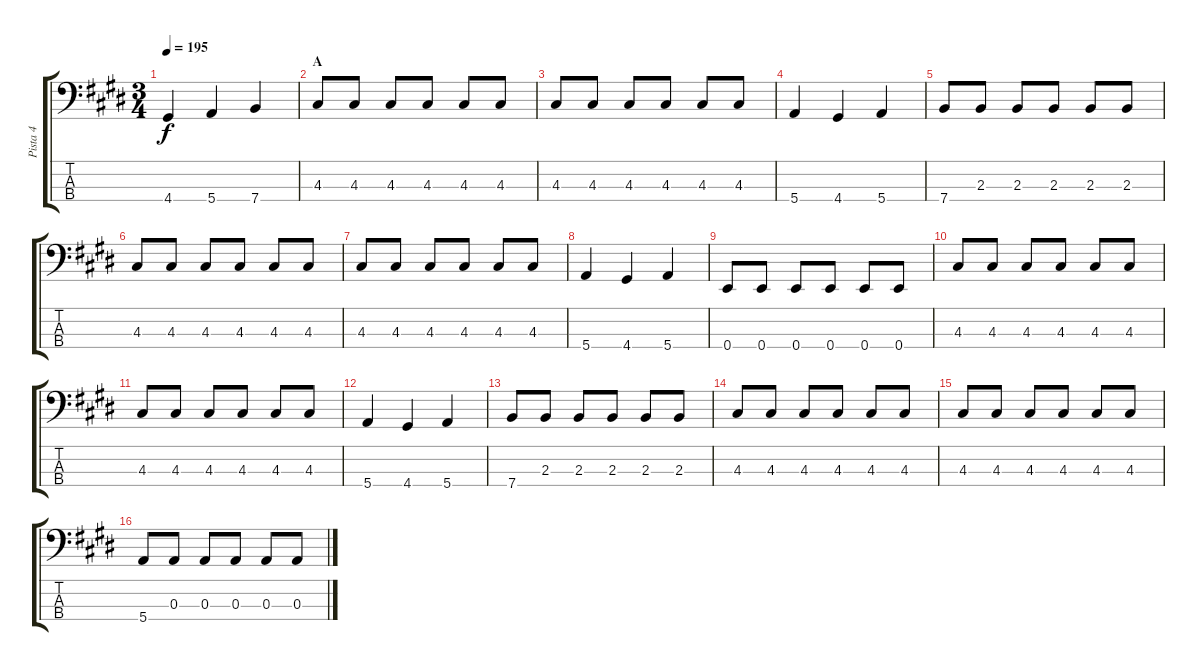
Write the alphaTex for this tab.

\track ("Pista 4" "Pista 4") {instrument electricbassfinger}
\staff {score tabs}
\tuning (G2 D2 A1 E1) {hide}
\ts (3 4)
\tempo 195
\clef f4
\ks e
4.4.4{dy f instrument electricbassfinger} 5.4.4 7.4.4 |
\section ("" "A")
4.3.8 4.3.8 4.3.8 4.3.8 4.3.8 4.3.8 |
4.3.8 4.3.8 4.3.8 4.3.8 4.3.8 4.3.8 |
5.4.4 4.4.4 5.4.4 |
7.4.8 2.3.8 2.3.8 2.3.8 2.3.8 2.3.8 |
4.3.8 4.3.8 4.3.8 4.3.8 4.3.8 4.3.8 |
4.3.8 4.3.8 4.3.8 4.3.8 4.3.8 4.3.8 |
5.4.4 4.4.4 5.4.4 |
0.4.8 0.4.8 0.4.8 0.4.8 0.4.8 0.4.8 |
4.3.8 4.3.8 4.3.8 4.3.8 4.3.8 4.3.8 |
4.3.8 4.3.8 4.3.8 4.3.8 4.3.8 4.3.8 |
5.4.4 4.4.4 5.4.4 |
7.4.8 2.3.8 2.3.8 2.3.8 2.3.8 2.3.8 |
4.3.8 4.3.8 4.3.8 4.3.8 4.3.8 4.3.8 |
4.3.8 4.3.8 4.3.8 4.3.8 4.3.8 4.3.8 |
5.4.8 0.3.8 0.3.8 0.3.8 0.3.8 0.3.8
